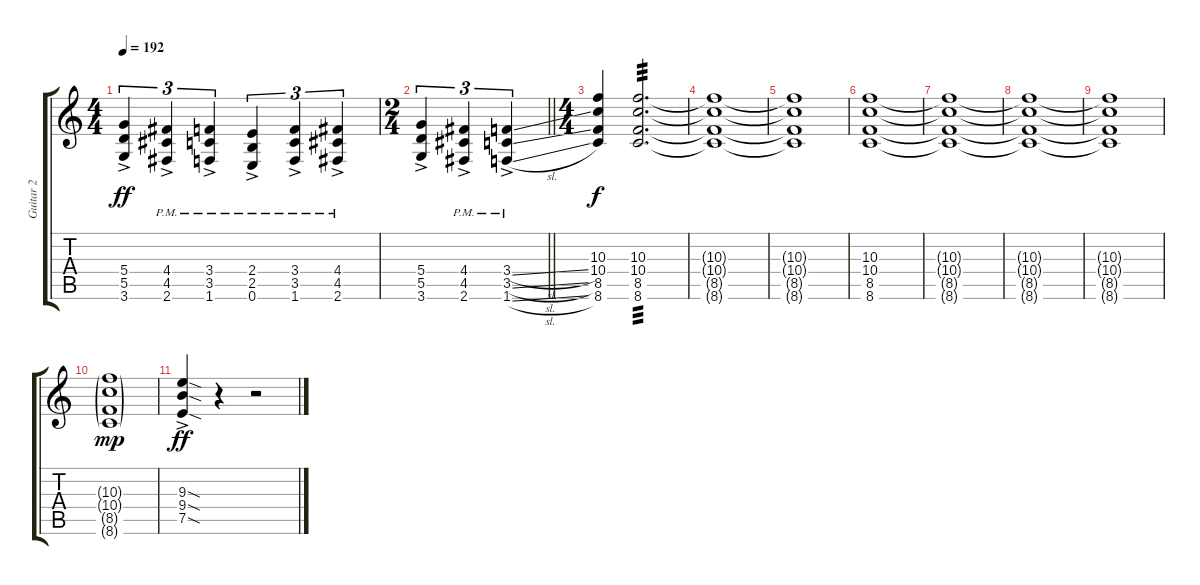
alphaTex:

\track ("Guitar 2" "Guitar 2") {instrument distortionguitar}
\staff {score tabs}
\tuning (E4 B3 G3 D3 A2 E2) {hide}
\ts (4 4)
\tempo 192
\clef g2
\ks c
(5.4{ac} 5.5{ac} 3.6{ac}).4{tu (3 2) dy ff} (4.4{ac pm} 4.5{ac pm} 2.6{ac pm}).4{tu (3 2)} (3.4{ac pm} 3.5{ac pm} 1.6{ac pm}).4{tu (3 2)} (2.4{ac pm} 2.5{ac pm} 0.6{ac pm}).4{tu (3 2)} (3.4{ac pm} 3.5{ac pm} 1.6{ac pm}).4{tu (3 2)} (4.4{ac pm} 4.5{ac pm} 2.6{ac pm}).4{tu (3 2)} |
\ts (2 4)
\barLineRight lightlight
(5.4{ac} 5.5{ac} 3.6{ac}).4{tu (3 2)} (4.4{ac pm} 4.5{ac pm} 2.6{ac pm}).4{tu (3 2)} (3.4{sl ac pm} 3.5{sl ac pm} 1.6{sl ac pm}).4{tu (3 2)} |
\ts (4 4)
(10.3 10.4 8.5 8.6).4{dy f} (10.3 10.4 8.5 8.6).2{d tp 3} |
(10.3{t} 10.4{t} 8.5{t} 8.6{t}).1 |
(10.3{t} 10.4{t} 8.5{t} 8.6{t}).1 |
(10.3 10.4 8.5 8.6).1 |
(10.3{t} 10.4{t} 8.5{t} 8.6{t}).1 |
(10.3{t} 10.4{t} 8.5{t} 8.6{t}).1 |
(10.3{t} 10.4{t} 8.5{t} 8.6{t}).1 |
(10.3{g} 10.4{g} 8.5{g} 8.6{g}).1{dy mp} |
(9.3{sod ac} 9.4{sod ac} 7.5{sod ac}).4{dy ff} r.4 r.2
